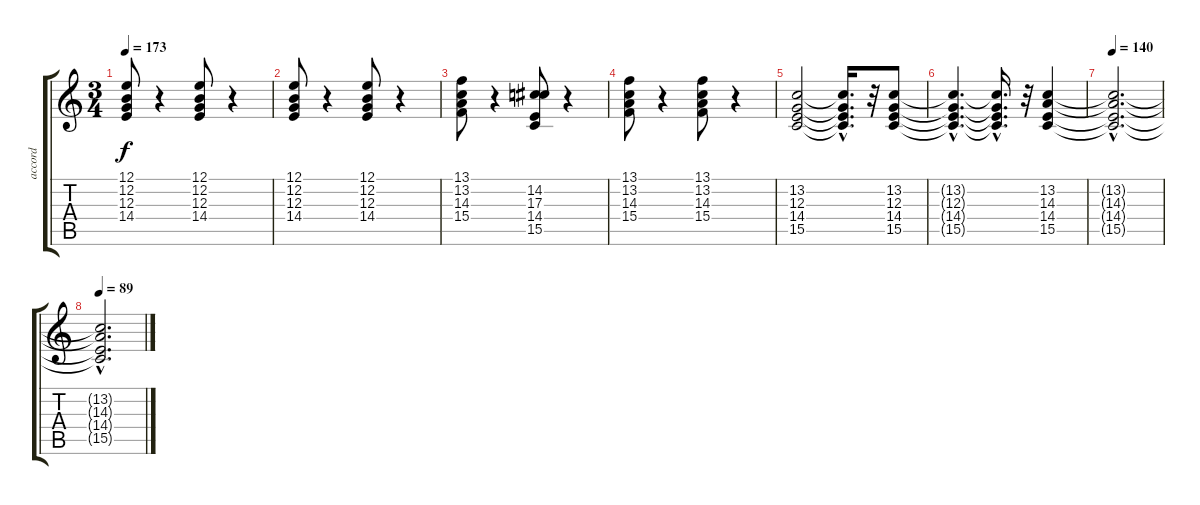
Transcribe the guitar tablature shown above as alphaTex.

\track ("accord" "accord") {instrument acousticgrandpiano}
\staff {score tabs}
\tuning (E4 B3 G3 D3 A2 E2) {hide}
\ts (3 4)
\tempo 173
\clef g2
\ks c
(12.1 12.2 12.3 14.4).8{dy f} r.4 (12.1 12.2 12.3 14.4).8 r.4 |
(12.1 12.2 12.3 14.4).8 r.4 (12.1 12.2 12.3 14.4).8 r.4 |
(13.1 13.2 14.3 15.4).8 r.4 (14.2 17.3 14.4 15.5).8 r.4 |
(13.1 13.2 14.3 15.4).8 r.4 (13.1 13.2 14.3 15.4).8 r.4 |
(13.2 12.3 14.4 15.5).2 (13.2{hac t} 12.3{hac t} 14.4{hac t} 15.5{hac t}).16{d} r.32 (13.2 12.3 14.4 15.5).8 |
(13.2{hac t} 12.3{hac t} 14.4{hac t} 15.5{hac t}).4{d} (13.2{hac t} 12.3{hac t} 14.4{hac t} 15.5{hac t}).16{d} r.32 (13.2 14.3 14.4 15.5).4 |
\tempo 140
(13.2{hac t} 14.3{hac t} 14.4{hac t} 15.5{hac t}).2{d} |
\tempo 89
(13.2{hac t} 14.3{hac t} 14.4{hac t} 15.5{hac t}).2{d}
